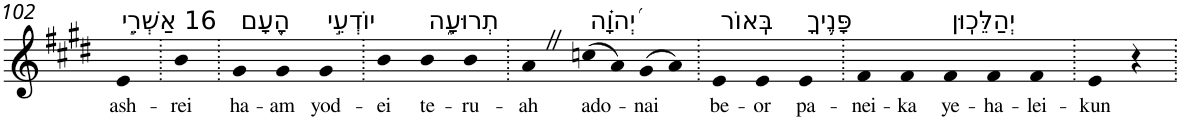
**kern	**text
*part1	*part1
*staff1	*staff1
*I"Piano	*
*I'Pno	*
!!LO:PB:g=z
*clefG2	*
*k[f#c#g#d#]	*
*E:	*
=102	=102
!LO:TX:a:t=16 אַשְׁרֵ֣י	!
!	!LO:LY:b
4e	ash-
=103.	=103.
!	!LO:LY:b
4b	-rei
=104.	=104.
!LO:TX:a:t=הָ֭עָם	!
!	!LO:LY:b
4g#	ha-
!	!LO:LY:b
4g#	-am
!LO:TX:a:t=יוֹדְעֵ֣י	!
!	!LO:LY:b
4g#	yod-
=105.	=105.
!	!LO:LY:b
4b	-ei
!LO:TX:a:t=תְרוּעָ֑ה	!
!	!LO:LY:b
4b	te-
!	!LO:LY:b
4b	-ru-
=106.	=106.
!	!LO:LY:b
4aZ	-ah
!LO:TX:a:t=יְ֝הוָ֗ה	!
!	!LO:LY:b
(>8ccn	ado-
8a)	.
!	!LO:LY:b
(>8g#	-nai
8a)	.
=107.	=107.
!LO:TX:a:t=בְּֽאוֹר	!
!	!LO:LY:b
4e	be-
!	!LO:LY:b
4e	-or
!LO:TX:a:t=פָּנֶ֥יךָ	!
!	!LO:LY:b
4e	pa-
=108.	=108.
!	!LO:LY:b
4f#	-nei-
!	!LO:LY:b
4f#	-ka
!LO:TX:a:t=יְהַלֵּכֽוּן	!
!	!LO:LY:b
4f#	ye-
!	!LO:LY:b
4f#	-ha-
!	!LO:LY:b
4f#	-lei-
=109.	=109.
!	!LO:LY:b
4e	-kun
4r	.
=.	=.
*-	*-
